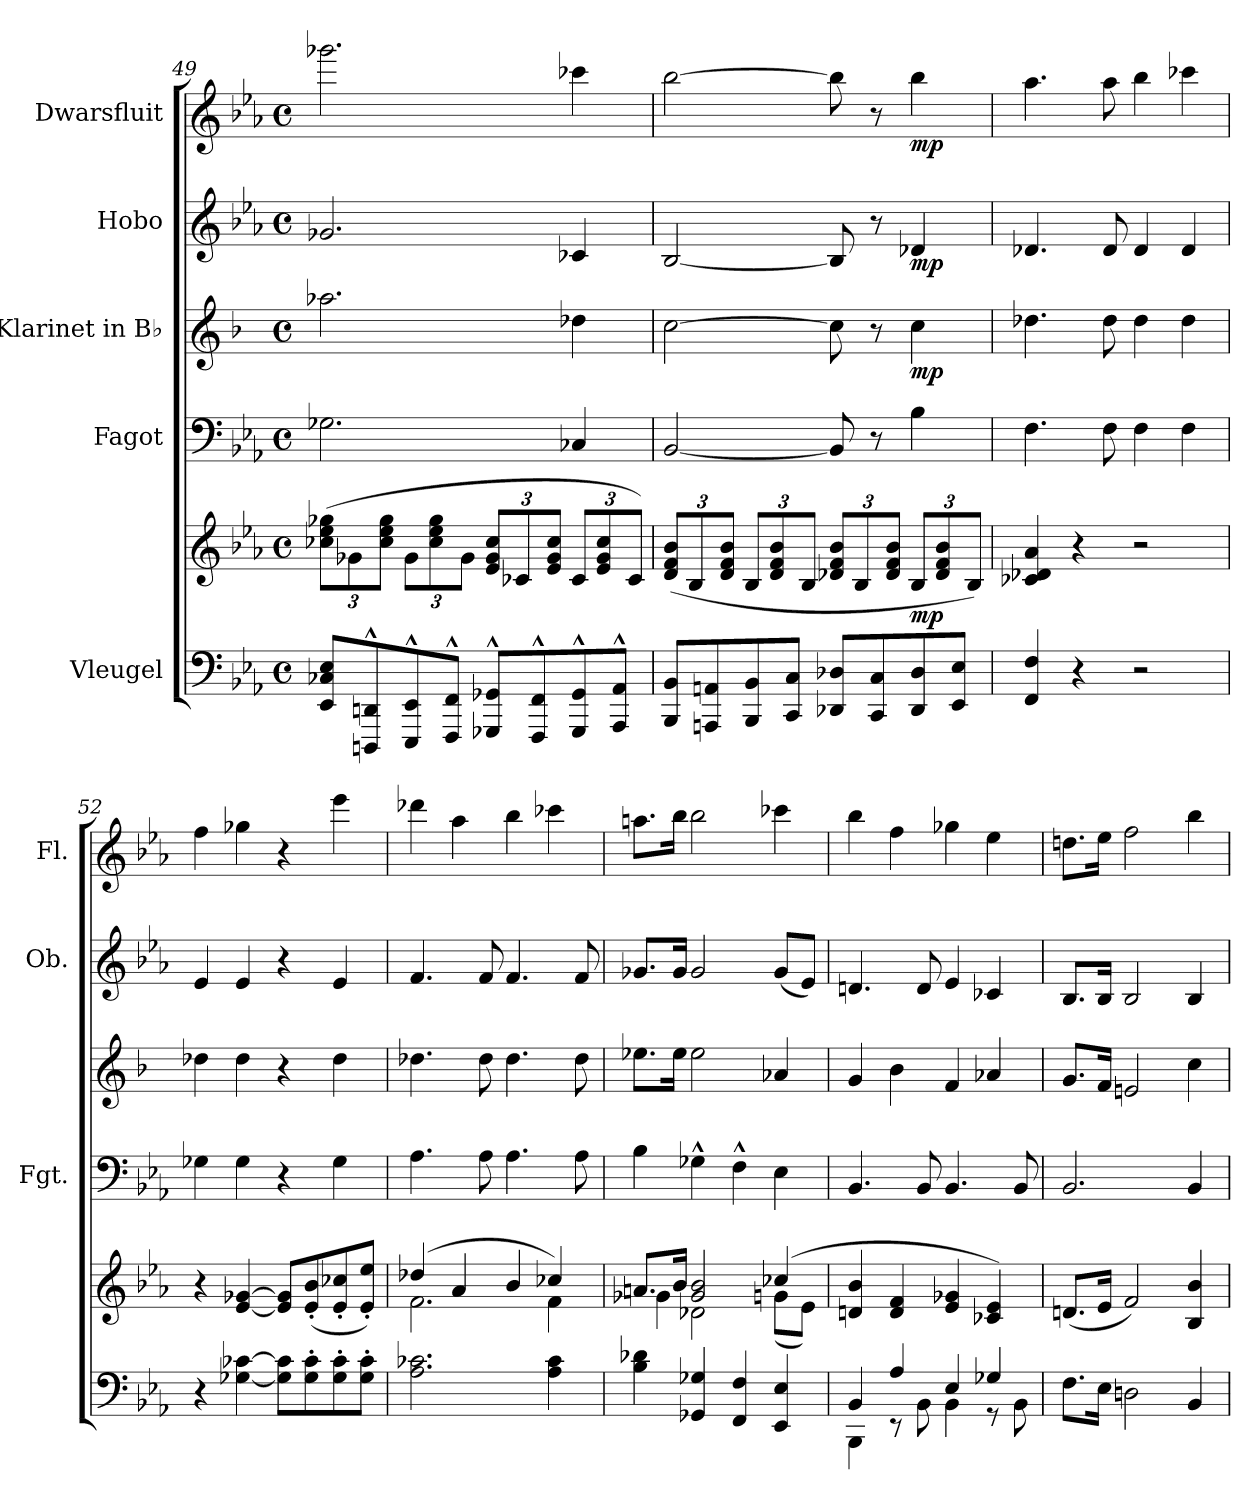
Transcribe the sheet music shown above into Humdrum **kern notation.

**kern	**kern	**dynam	**kern	**kern	**dynam	**kern	**dynam	**kern	**dynam
*part5	*part5	*part5	*part4	*part3	*part3	*part2	*part2	*part1	*part1
*staff6	*staff5	*staff5/6	*staff4	*staff3	*staff3	*staff2	*staff2	*staff1	*staff1
*I"Vleugel	*	*	*I"Fagot	*I"Klarinet in B♭	*	*I"Hobo	*	*I"Dwarsfluit	*
*	*	*	*I'Fgt.	*	*	*I'Ob.	*	*I'Fl.	*
*clefF4	*clefG2	*	*clefF4	*clefG2	*	*clefG2	*	*clefG2	*
*	*	*	*	*ITrd1c2	*	*	*	*	*
*k[b-e-a-]	*k[b-e-a-]	*	*k[b-e-a-]	*k[b-e-a-]	*	*k[b-e-a-]	*	*k[b-e-a-]	*
*M4/4	*M4/4	*	*M4/4	*M4/4	*	*M4/4	*	*M4/4	*
*met(c)	*met(c)	*	*met(c)	*met(c)	*	*met(c)	*	*met(c)	*
*	*Xbrackettup	*	*	*	*	*	*	*	*
=49	=49	=49	=49	=49	=49	=49	=49	=49	=49
8EE-/ 8C-X/ 8E-/L	(12cc-X\ 12ee-\ 12gg-X\L	.	2.G-X\	2.gg-X\	.	2.g-X/	.	2.ggg-X\	.
.	12g-X\	.	.	.	.	.	.	.	.
8DDDn/^^ 8DDn/^^	.	.	.	.	.	.	.	.	.
.	12cc-\ 12ee-\ 12gg-\J	.	.	.	.	.	.	.	.
8EEE-/^^ 8EE-/^^	12g-\L	.	.	.	.	.	.	.	.
.	12cc-\ 12ee-\ 12gg-\	.	.	.	.	.	.	.	.
8FFF/^^ 8FF/^^J	.	.	.	.	.	.	.	.	.
.	12g-\J	.	.	.	.	.	.	.	.
8GGG-X/^^ 8GG-X/^^L	12e-/ 12g-/ 12cc-/L	.	.	.	.	.	.	.	.
.	12c-X/	.	.	.	.	.	.	.	.
8FFF/^^ 8FF/^^	.	.	.	.	.	.	.	.	.
.	12e-/ 12g-/ 12cc-/J	.	.	.	.	.	.	.	.
8GGG-/^^ 8GG-/^^	12c-/L	.	4C-X/	4cc-X\	.	4c-X/	.	4ccc-X\	.
.	12e-/ 12g-/ 12cc-/	.	.	.	.	.	.	.	.
8AAA-/^^ 8AA-/^^J	.	.	.	.	.	.	.	.	.
.	12c-/J)	.	.	.	.	.	.	.	.
!!LO:PB:g=z
=50	=50	=50	=50	=50	=50	=50	=50	=50	=50
8BBB-/ 8BB-/L	(12d/ 12f/ 12b-/L	.	[2BB-/	[2b-\	.	[2B-/	.	[2bb-\	.
.	12B-/	.	.	.	.	.	.	.	.
8AAAn/ 8AAn/	.	.	.	.	.	.	.	.	.
.	12d/ 12f/ 12b-/J	.	.	.	.	.	.	.	.
8BBB-/ 8BB-/	12B-/L	.	.	.	.	.	.	.	.
.	12d/ 12f/ 12b-/	.	.	.	.	.	.	.	.
8CC/ 8C/J	.	.	.	.	.	.	.	.	.
.	12B-/J	.	.	.	.	.	.	.	.
8DD-X/ 8D-X/L	12d-X/ 12f/ 12b-/L	.	8BB-/]	8b-\]	.	8B-/]	.	8bb-\]	.
.	12B-/	.	.	.	.	.	.	.	.
8CC/ 8C/	.	.	8r	8r	.	8r	.	8r	.
.	12d-/ 12f/ 12b-/J	.	.	.	.	.	.	.	.
!	!	!LO:DY:b	!	!	!LO:DY:b	!	!LO:DY:b	!	!LO:DY:b
8DD-/ 8D-/	12B-/L	mp	4B-\	4b-\	mp	4d-X/	mp	4bb-\	mp
.	12d-/ 12f/ 12b-/	.	.	.	.	.	.	.	.
8EE-/ 8E-/J	.	.	.	.	.	.	.	.	.
.	12B-/J)	.	.	.	.	.	.	.	.
=51	=51	=51	=51	=51	=51	=51	=51	=51	=51
4FF/ 4F/	4c-X/ 4d-X/ 4a-/	.	4.F\	4.cc-X\	.	4.d-X/	.	4.aa-\	.
4r	4r	.	.	.	.	.	.	.	.
.	.	.	8F\	8cc-\	.	8d-/	.	8aa-\	.
2r	2r	.	4F\	4cc-\	.	4d-/	.	4bb-\	.
.	.	.	4F\	4cc-\	.	4d-/	.	4ccc-X\	.
=52	=52	=52	=52	=52	=52	=52	=52	=52	=52
4r	4r	.	4G-X\	4cc-X\	.	4e-/	.	4ff\	.
[4G-X\ [4c-X\	[4e-/ [4g-X/	.	4G-\	4cc-\	.	4e-/	.	4gg-X\	.
8G-\] 8c-\]L	8e-/] 8g-/]L	.	4r	4r	.	4r	.	4r	.
8G-\' 8c-\'	(8e-/' 8b-/'	.	.	.	.	.	.	.	.
8G-\' 8c-\'	8e-/' 8cc-X/'	.	4G-\	4cc-\	.	4e-/	.	4eee-\	.
8G-\' 8c-\'J	8e-/' 8ee-/'J)	.	.	.	.	.	.	.	.
=53	=53	=53	=53	=53	=53	=53	=53	=53	=53
*	*^	*	*	*	*	*	*	*	*
2.A-\ 2.c-X\	(4dd-X/	2.f\	.	4.A-\	4.cc-X\	.	4.f/	.	4ddd-X\	.
.	4a-/	.	.	.	.	.	.	.	4aa-\	.
.	.	.	.	8A-\	8cc-\	.	8f/	.	.	.
.	4b-/	.	.	4.A-\	4.cc-\	.	4.f/	.	4bb-\	.
4A-\ 4c-\	4cc-X/)	4f\	.	.	.	.	.	.	4ccc-X\	.
.	.	.	.	8A-\	8cc-\	.	8f/	.	.	.
!!LO:LB:g=z
=54	=54	=54	=54	=54	=54	=54	=54	=54	=54	=54
4B-\ 4d-X\	8.an/L	4g-X\	.	4B-\	8.dd-X\L	.	8.g-X/L	.	8.aan\L	.
.	16b-/Jk	.	.	.	16dd-\Jk	.	16g-/Jk	.	16bb-\Jk	.
4GG-X/ 4G-X/	2g-/ 2b-/	2d-X\	.	4G-X^^\	2dd-\	.	2g-/	.	2bb-\	.
4FF/ 4F/	.	.	.	4F^^\	.	.	.	.	.	.
4EE-/ 4E-/	(4cc-X/	(8gn\L	.	4E-\	4g-X/	.	(8g-/L	.	4ccc-X\	.
.	.	8e-\J)	.	.	.	.	8e-/J)	.	.	.
*	*v	*v	*	*	*	*	*	*	*	*
=55	=55	=55	=55	=55	=55	=55	=55	=55	=55
*^	*	*	*	*	*	*	*	*	*
4BB-/	4BBB-\	4dn/ 4b-/	.	4.BB-/	4f/	.	4.dn/	.	4bb-\	.
4A-/	8r	4d/ 4f/	.	.	4a-\	.	.	.	4ff\	.
.	8BB-\	.	.	8BB-/	.	.	8d/	.	.	.
4E-/	4BB-\	4e-/ 4g-X/	.	4.BB-/	4e-/	.	4e-/	.	4gg-X\	.
4G-X/	8r	4c-X/ 4e-/)	.	.	4g-X/	.	4c-X/	.	4ee-\	.
.	8BB-\	.	.	8BB-/	.	.	.	.	.	.
*v	*v	*	*	*	*	*	*	*	*	*
=56	=56	=56	=56	=56	=56	=56	=56	=56	=56
8.F\L	(8.dn/L	.	2.BB-/	8.f/L	.	8.B-/L	.	8.ddn\L	.
16E-\Jk	16e-/Jk	.	.	16e-/Jk	.	16B-/Jk	.	16ee-\Jk	.
2Dn\	2f/)	.	.	2dn/	.	2B-/	.	2ff\	.
4BB-/	4B-/ 4b-/	.	4BB-/	4b-\	.	4B-/	.	4bb-\	.
=	=	=	=	=	=	=	=	=	=
*-	*-	*-	*-	*-	*-	*-	*-	*-	*-
